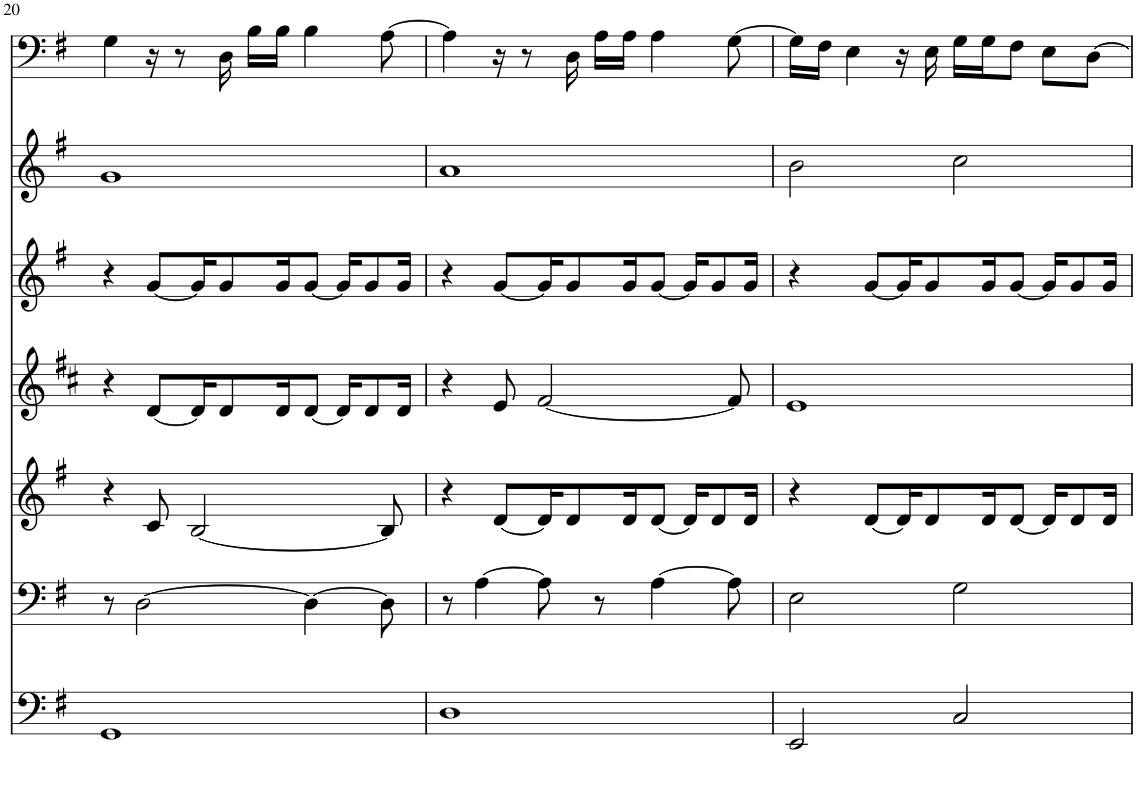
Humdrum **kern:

**kern	**kern	**kern	**kern	**kern	**kern	**kern
*part7	*part6	*part5	*part4	*part3	*part2	*part1
*staff7	*staff6	*staff5	*staff4	*staff3	*staff2	*staff1
*I"Piano	*I"Piano	*I"Piano	*I"Piano	*I"Piano	*I"Piano	*I"Piano
*I'Pno	*I'Pno	*I'Pno	*I'Pno	*I'Pno	*I'Pno	*I'Pno
!!LO:PB:g=z
*clefF4	*clefF4	*clefG2	*clefG2	*clefG2	*clefG2	*clefF4
*k[f#]	*k[f#]	*k[f#]	*k[f#c#]	*k[f#]	*k[f#]	*k[f#]
*M4/4	*M4/4	*M4/4	*M4/4	*M4/4	*M4/4	*M4/4
=20	=20	=20	=20	=20	=20	=20
1GG	8r	4r	4r	4r	1g	4G\
.	[2D\	.	.	.	.	.
.	.	8c/	[8d/L	[8g/L	.	16r
.	.	.	.	.	.	8r
.	.	[2B/	16d/K]	16g/K]	.	.
.	.	.	8d/	8g/	.	16D\
.	.	.	.	.	.	16B\LL
.	.	.	16d/K	16g/K	.	16B\JJ
.	4D\_	.	[8d/J	[8g/J	.	4B\
.	.	.	16d/KL]	16g/KL]	.	.
.	.	.	8d/	8g/	.	.
.	8D\]	8B/]	.	.	.	[8A\
.	.	.	16d/Jk	16g/Jk	.	.
=21	=21	=21	=21	=21	=21	=21
1D	8r	4r	4r	4r	1a	4A\]
.	[4A\	.	.	.	.	.
.	.	[8d/L	8e/	[8g/L	.	16r
.	.	.	.	.	.	8r
.	8A\]	16d/K]	[2f#/	16g/K]	.	.
.	.	8d/	.	8g/	.	16D\
.	8r	.	.	.	.	16A\LL
.	.	16d/K	.	16g/K	.	16A\JJ
.	[4A\	[8d/J	.	[8g/J	.	4A\
.	.	16d/KL]	.	16g/KL]	.	.
.	.	8d/	.	8g/	.	.
.	8A\]	.	8f#/]	.	.	[8G\
.	.	16d/Jk	.	16g/Jk	.	.
=22	=22	=22	=22	=22	=22	=22
2EE/	2E\	4r	1e	4r	2b\	16G\LL]
.	.	.	.	.	.	16F#\JJ
.	.	.	.	.	.	4E\
.	.	[8d/L	.	[8g/L	.	.
.	.	16d/K]	.	16g/K]	.	16r
.	.	8d/	.	8g/	.	16E\
2C/	2G\	.	.	.	2cc\	16G\LL
.	.	16d/K	.	16g/K	.	16G\J
.	.	[8d/J	.	[8g/J	.	8F#\J
.	.	16d/KL]	.	16g/KL]	.	8E\L
.	.	8d/	.	8g/	.	.
.	.	.	.	.	.	[8D\J
.	.	16d/Jk	.	16g/Jk	.	.
=	=	=	=	=	=	=
*-	*-	*-	*-	*-	*-	*-
